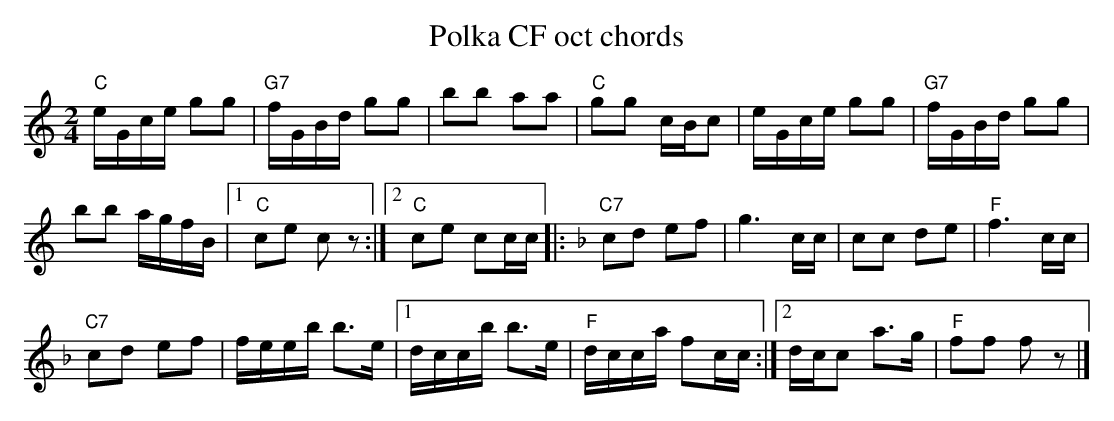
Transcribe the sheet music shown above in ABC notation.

X:1
T:Polka CF oct chords
M:2/4
L:1/16
K:Cmaj%%MIDI gchordon
"C"eGce g2g2 | "G7"fGBd g2g2 | b2b2 a2a2 | "C"g2g2 cBc2 | eGce g2g2 | "G7"fGBd g2g2 |
b2b2 agfB |1 "C"c2e2 c2 z2 :|2 "C"c2e2 c2cc |: [K:Fmaj][L:1/8] "C7"cd ef | g3 c/2c/2 | cc de | "F"f3 c/2c/2 |
"C7"cd ef | f/2e/2e/2b/2 b>e |1 d/2c/2c/2b/2 b>e | "F"d/2c/2c/2a/2 fc/2c/2 :|2 d/2c/2c a>g | "F"ff f z |]
